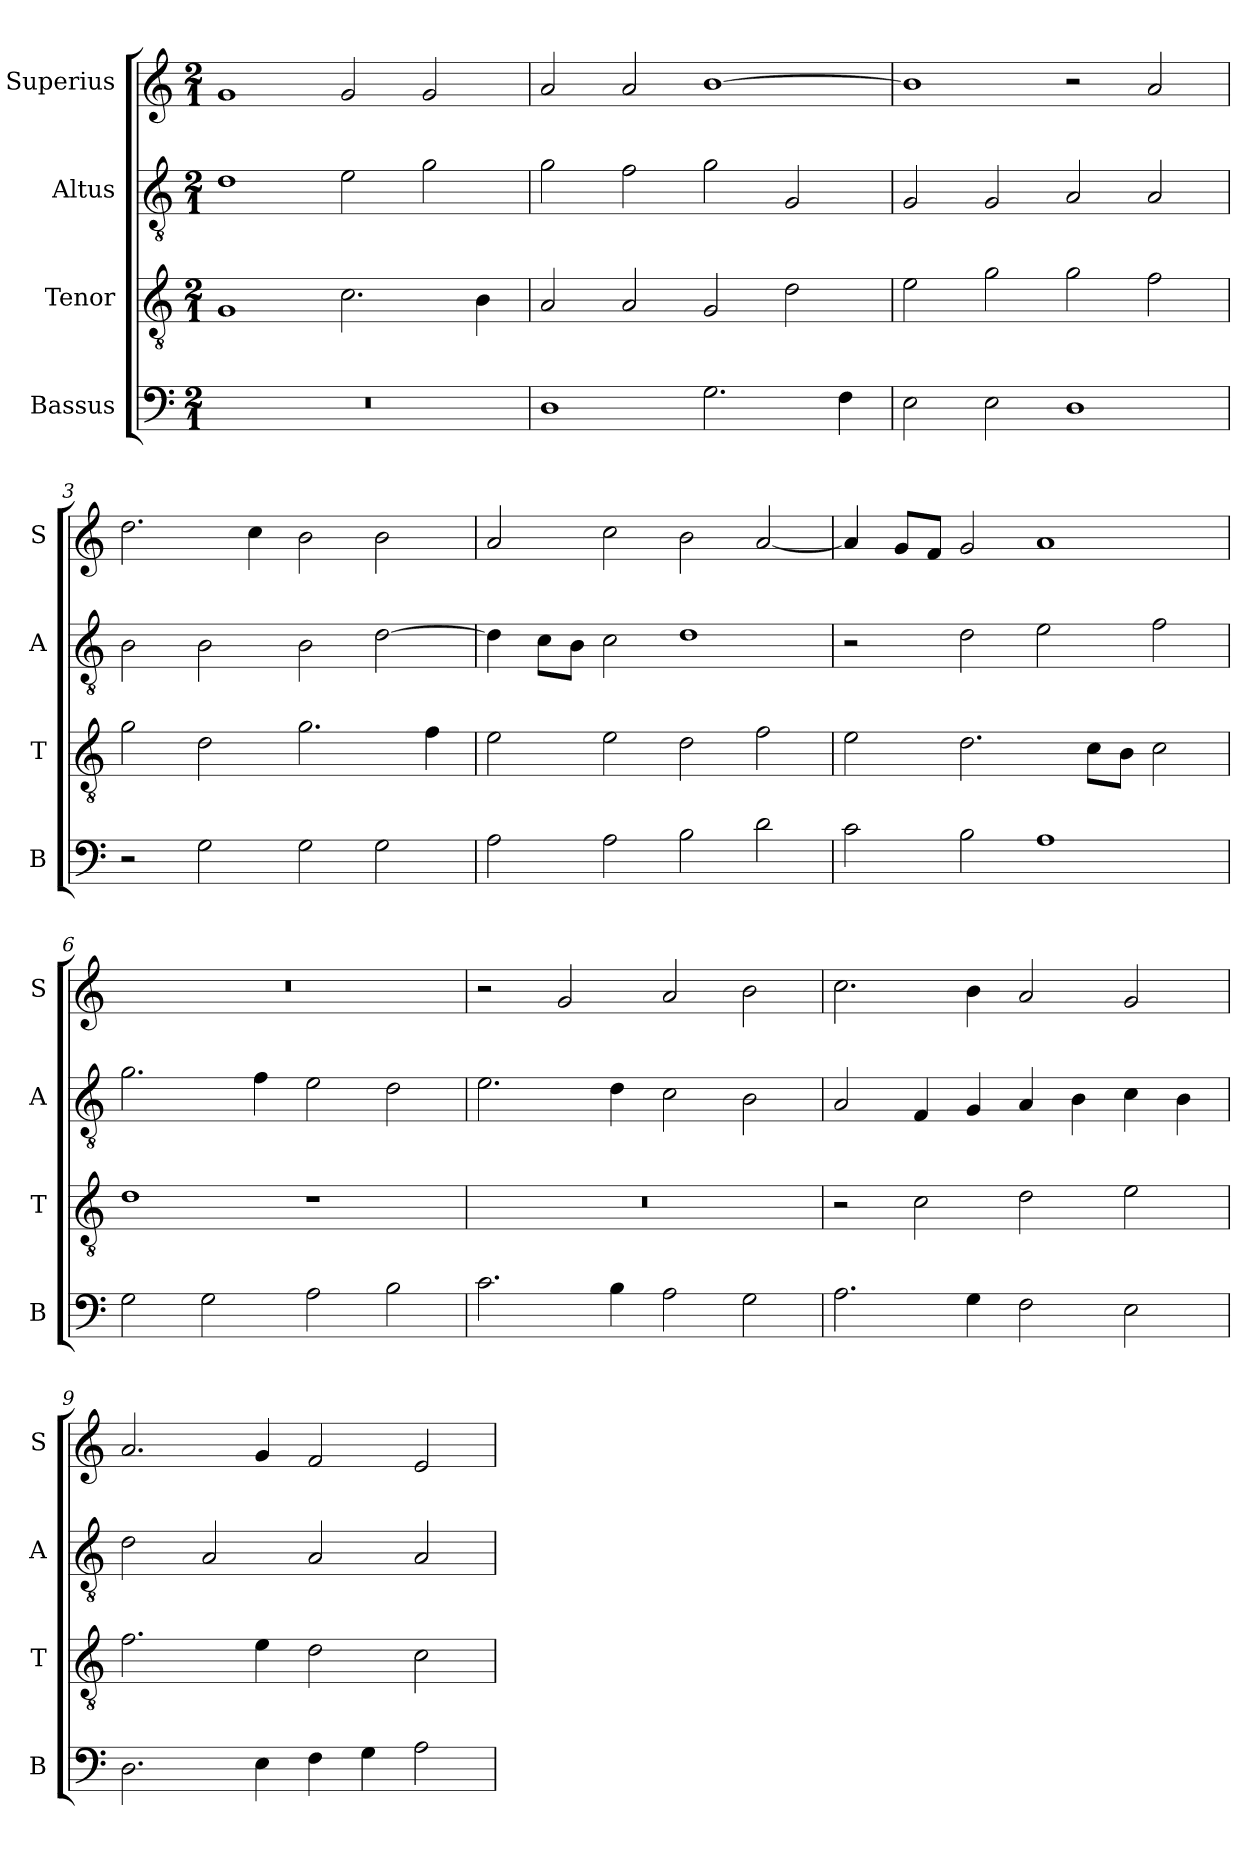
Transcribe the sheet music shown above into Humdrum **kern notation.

**kern	**kern	**kern	**kern
*part4	*part3	*part2	*part1
*staff4	*staff3	*staff2	*staff1
*I"Bassus	*I"Tenor	*I"Altus	*I"Superius
*I'B	*I'T	*I'A	*I'S
*clefF4	*clefGv2	*clefGv2	*clefG2
*k[]	*k[]	*k[]	*k[]
*C:	*C:	*C:	*C:
*M2/1	*M2/1	*M2/1	*M2/1
=	=	=	=
0r	1G	1d	1g
.	2.c	2e	2g
.	.	2g	2g
.	4B	.	.
=1	=1	=1	=1
1D	2A	2g	2a
.	2A	2f	2a
2.G	2G	2g	[1b
.	2d	2G	.
4F	.	.	.
=2	=2	=2	=2
2E	2e	2G	1b]
2E	2g	2G	.
1D	2g	2A	2r
.	2f	2A	2a
=3	=3	=3	=3
2r	2g	2B	2.dd
2G	2d	2B	.
.	.	.	4cc
2G	2.g	2B	2b
2G	.	[2d	2b
.	4f	.	.
=4	=4	=4	=4
2A	2e	4d]	2a
.	.	8cL	.
.	.	8BJ	.
2A	2e	2c	2cc
2B	2d	1d	2b
2d	2f	.	[2a
=5	=5	=5	=5
2c	2e	2r	4a]
.	.	.	8gL
.	.	.	8fJ
2B	2.d	2d	2g
1A	.	2e	1a
.	8cL	.	.
.	8BJ	.	.
.	2c	2f	.
=6	=6	=6	=6
2G	1d	2.g	0r
2G	.	.	.
.	.	4f	.
2A	1r	2e	.
2B	.	2d	.
=7	=7	=7	=7
2.c	0r	2.e	2r
.	.	.	2g
4B	.	4d	.
2A	.	2c	2a
2G	.	2B	2b
=8	=8	=8	=8
2.A	2r	2A	2.cc
.	2c	4F	.
4G	.	4G	4b
2F	2d	4A	2a
.	.	4B	.
2E	2e	4c	2g
.	.	4B	.
=9	=9	=9	=9
2.D	2.f	2d	2.a
.	.	2A	.
4E	4e	.	4g
4F	2d	2A	2f
4G	.	.	.
2A	2c	2A	2e
=	=	=	=
*-	*-	*-	*-
